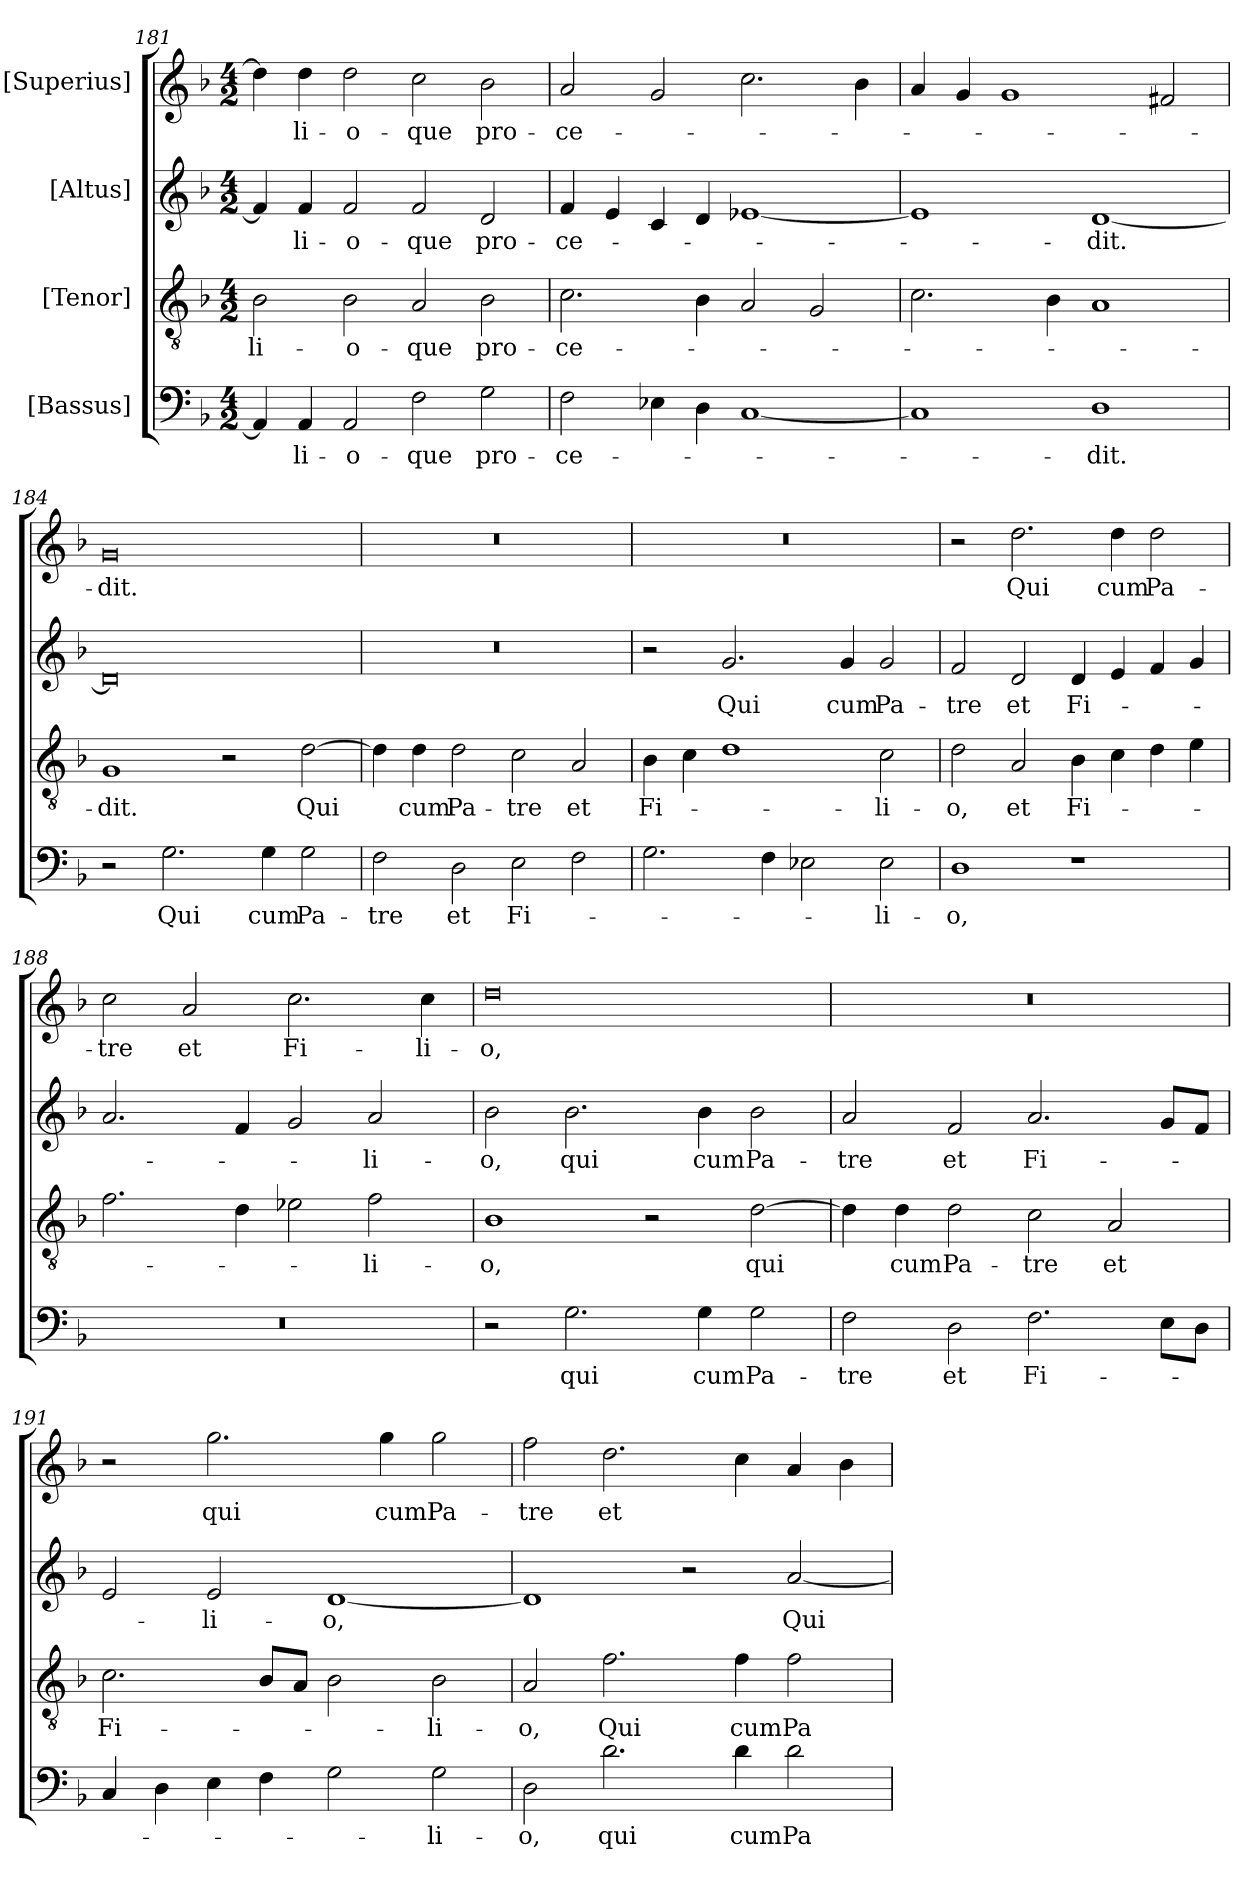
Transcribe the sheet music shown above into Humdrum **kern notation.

**kern	**text	**kern	**text	**kern	**text	**kern	**text
*part4	*part4	*part3	*part3	*part2	*part2	*part1	*part1
*staff4	*staff4	*staff3	*staff3	*staff2	*staff2	*staff1	*staff1
*I"[Bassus]	*	*I"[Tenor]	*	*I"[Altus]	*	*I"[Superius]	*
*clefF4	*	*clefGv2	*	*clefG2	*	*clefG2	*
*k[b-]	*	*k[b-]	*	*k[b-]	*	*k[b-]	*
*M4/2	*	*M4/2	*	*M4/2	*	*M4/2	*
=181	=181	=181	=181	=181	=181	=181	=181
4AA/]	.	2B-\	-li-	4f/]	.	4dd\]	.
4AA/	-li-	.	.	4f/	-li-	4dd\	-li-
2AA/	-o-	2B-\	-o-	2f/	-o-	2dd\	-o-
2F\	-que	2A/	-que	2f/	-que	2cc\	-que
2G\	pro-	2B-\	pro-	2d/	pro-	2b-\	pro-
=182	=182	=182	=182	=182	=182	=182	=182
2F\	-ce-	2.c\	-ce-	4f/	-ce-	2a/	-ce-
.	.	.	.	4e/	.	.	.
4E-X\	.	.	.	4c/	.	2g/	.
4D\	.	4B-\	.	4d/	.	.	.
[1C/	.	2A/	.	[1e-X/	.	2.cc\	.
.	.	2G/	.	.	.	.	.
.	.	.	.	.	.	4b-\	.
=183	=183	=183	=183	=183	=183	=183	=183
1C/]	.	2.c\	.	1e-/]	.	4a/	.
.	.	.	.	.	.	4g/	.
.	.	.	.	.	.	1g/	.
.	.	4B-\	.	.	.	.	.
1D\	-dit.	1A/	.	[1d/	-dit.	.	.
.	.	.	.	.	.	2f#X/	.
=184	=184	=184	=184	=184	=184	=184	=184
2r	.	1G/	-dit.	0d/]	.	0g/	-dit.
2.G\	Qui	.	.	.	.	.	.
.	.	2r	.	.	.	.	.
4G\	cum	.	.	.	.	.	.
2G\	Pa-	[2d\	Qui	.	.	.	.
=185	=185	=185	=185	=185	=185	=185	=185
2F\	-tre	4d\]	.	0r	.	0r	.
.	.	4d\	cum	.	.	.	.
2D\	et	2d\	Pa-	.	.	.	.
2E\	Fi-	2c\	-tre	.	.	.	.
2F\	.	2A/	et	.	.	.	.
=186	=186	=186	=186	=186	=186	=186	=186
2.G\	.	4B-\	Fi-	2r	.	0r	.
.	.	4c\	.	.	.	.	.
.	.	1d\	.	2.g/	Qui	.	.
4F\	.	.	.	.	.	.	.
2E-X\	.	.	.	.	.	.	.
.	.	.	.	4g/	cum	.	.
2E-\	-li-	2c\	-li-	2g/	Pa-	.	.
=187	=187	=187	=187	=187	=187	=187	=187
1D\	-o,	2d\	-o,	2f/	-tre	2r	.
.	.	2A/	et	2d/	et	2.dd\	Qui
1r	.	4B-\	Fi-	4d/	Fi-	.	.
.	.	4c\	.	4e/	.	4dd\	cum
.	.	4d\	.	4f/	.	2dd\	Pa-
.	.	4e\	.	4g/	.	.	.
=188	=188	=188	=188	=188	=188	=188	=188
0r	.	2.f\	.	2.a/	.	2cc\	-tre
.	.	.	.	.	.	2a/	et
.	.	4d\	.	4f/	.	.	.
.	.	2e-X\	.	2g/	.	2.cc\	Fi-
.	.	2f\	-li-	2a/	-li-	.	.
.	.	.	.	.	.	4cc\	-li-
=189	=189	=189	=189	=189	=189	=189	=189
2r	.	1B-\	-o,	2b-\	-o,	0dd\	-o,
2.G\	qui	.	.	2.b-\	qui	.	.
.	.	2r	.	.	.	.	.
4G\	cum	.	.	4b-\	cum	.	.
2G\	Pa-	[2d\	qui	2b-\	Pa-	.	.
=190	=190	=190	=190	=190	=190	=190	=190
2F\	-tre	4d\]	.	2a/	-tre	0r	.
.	.	4d\	cum	.	.	.	.
2D\	et	2d\	Pa-	2f/	et	.	.
2.F\	Fi-	2c\	-tre	2.a/	Fi-	.	.
.	.	2A/	et	.	.	.	.
8E\L	.	.	.	8g/L	.	.	.
8D\J	.	.	.	8f/J	.	.	.
=191	=191	=191	=191	=191	=191	=191	=191
4C/	.	2.c\	Fi-	2e/	.	2r	.
4D\	.	.	.	.	.	.	.
4E\	.	.	.	2e/	-li-	2.gg\	qui
4F\	.	8B-/L	.	.	.	.	.
.	.	8A/J	.	.	.	.	.
2G\	.	2B-\	.	[1d/	-o,	.	.
.	.	.	.	.	.	4gg\	cum
2G\	-li-	2B-\	-li-	.	.	2gg\	Pa-
=192	=192	=192	=192	=192	=192	=192	=192
2D\	-o,	2A/	-o,	1d/]	.	2ff\	-tre
2.d\	qui	2.f\	Qui	.	.	2.dd\	et
.	.	.	.	2r	.	.	.
4d\	cum	4f\	cum	.	.	4cc\	.
2d\	Pa-	2f\	Pa-	[2a/	Qui	4a/	.
.	.	.	.	.	.	4b-\	.
=	=	=	=	=	=	=	=
*-	*-	*-	*-	*-	*-	*-	*-
